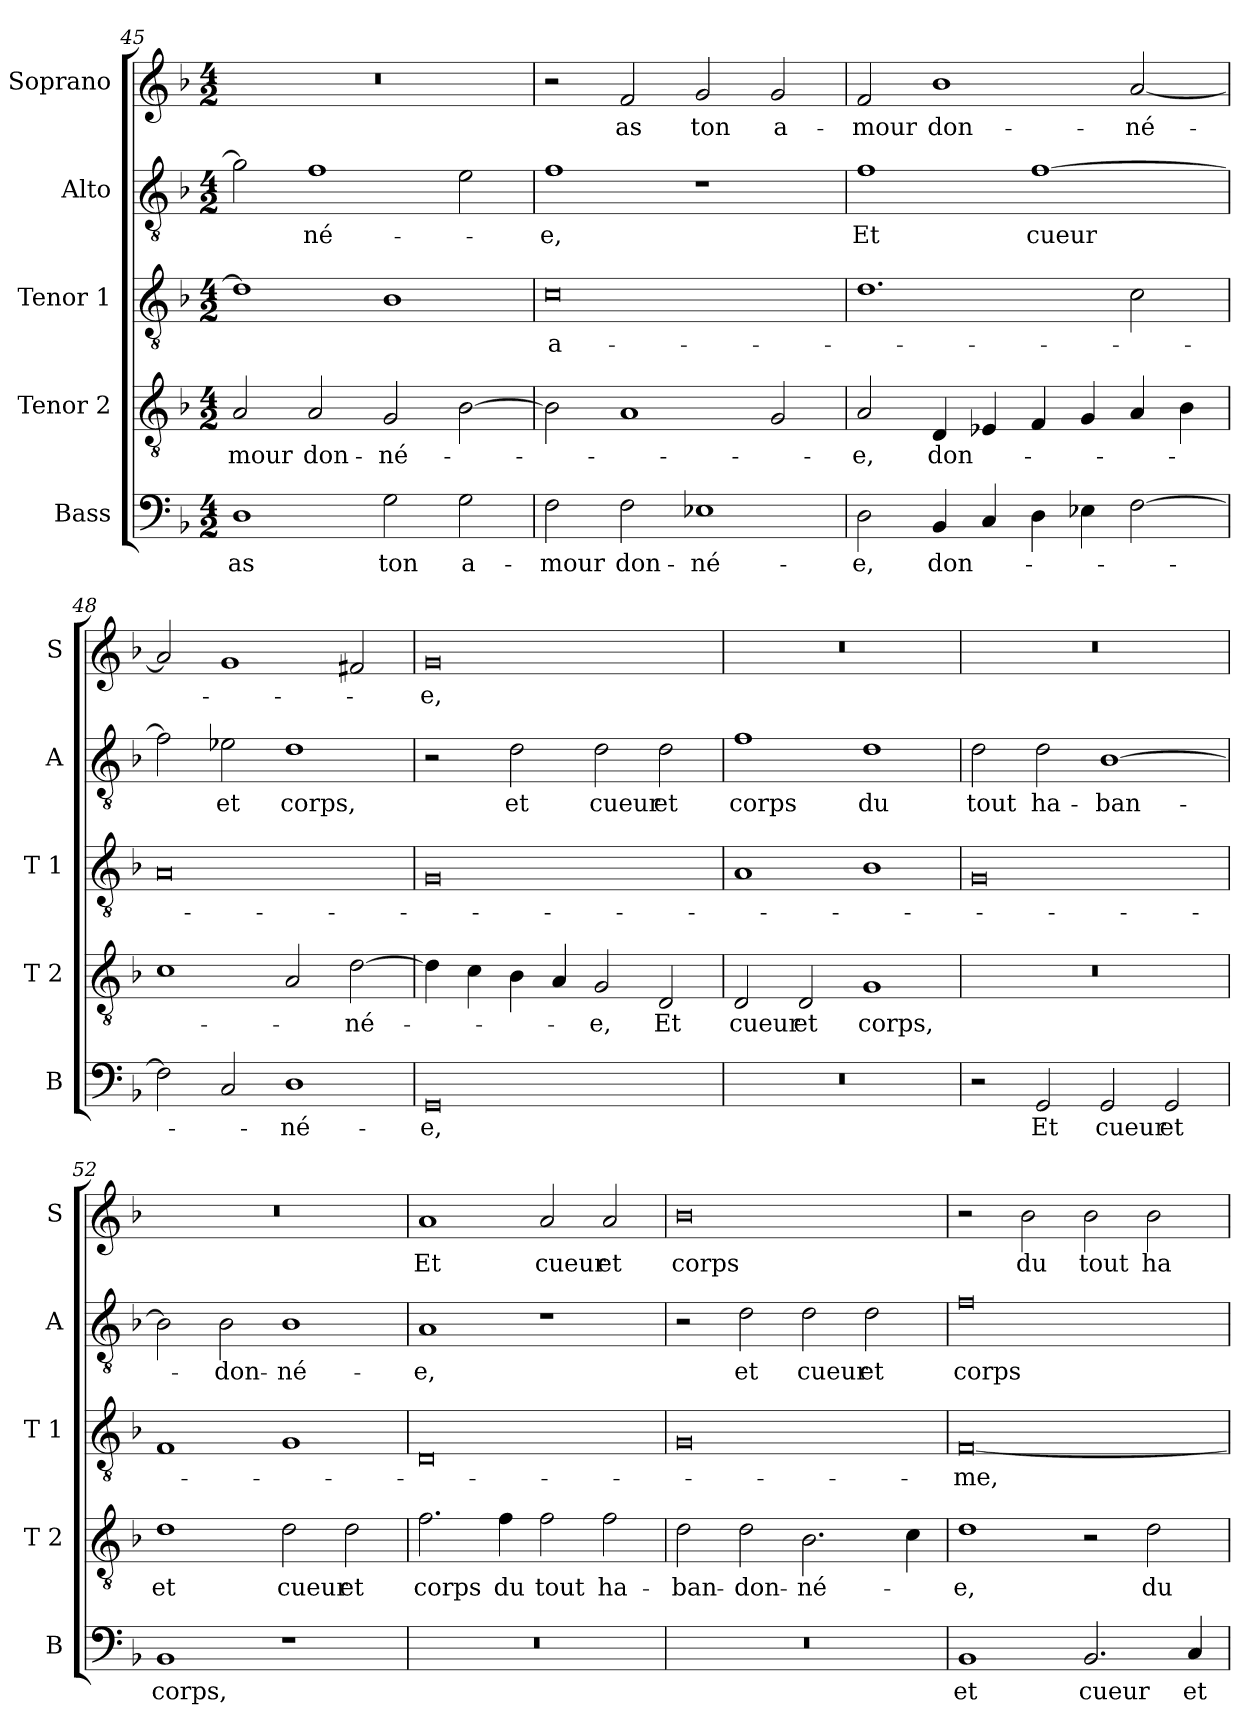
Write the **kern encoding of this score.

**kern	**text	**kern	**text	**kern	**text	**kern	**text	**kern	**text
*part5	*part5	*part4	*part4	*part3	*part3	*part2	*part2	*part1	*part1
*staff5	*staff5	*staff4	*staff4	*staff3	*staff3	*staff2	*staff2	*staff1	*staff1
*I"Bass	*	*I"Tenor 2	*	*I"Tenor 1	*	*I"Alto	*	*I"Soprano	*
*I'B	*	*I'T 2	*	*I'T 1	*	*I'A	*	*I'S	*
*clefF4	*	*clefGv2	*	*clefGv2	*	*clefGv2	*	*clefG2	*
*k[b-]	*	*k[b-]	*	*k[b-]	*	*k[b-]	*	*k[b-]	*
*F:	*	*F:	*	*F:	*	*F:	*	*F:	*
*M4/2	*	*M4/2	*	*M4/2	*	*M4/2	*	*M4/2	*
=45	=45	=45	=45	=45	=45	=45	=45	=45	=45
!	!LO:LY:b	!	!LO:LY:b	!	!	!	!	!	!
1D	as	2A/	-mour	1d]	.	2g\]	.	0r	.
!	!	!	!LO:LY:b	!	!	!	!LO:LY:b	!	!
.	.	2A/	don-	.	.	1f	-né-	.	.
!	!LO:LY:b	!	!LO:LY:b	!	!	!	!	!	!
2G\	ton	2G/	-né-	1B-	.	.	.	.	.
!	!LO:LY:b	!	!	!	!	!	!	!	!
2G\	a-	[2B-\	.	.	.	2e\	.	.	.
=46	=46	=46	=46	=46	=46	=46	=46	=46	=46
!	!LO:LY:b	!	!	!	!LO:LY:b	!	!LO:LY:b	!	!
2F\	-mour	2B-\]	.	0c	a-	1f	-e,	2r	.
!	!LO:LY:b	!	!	!	!	!	!	!	!LO:LY:b
2F\	don-	1A	.	.	.	.	.	2f/	as
!	!LO:LY:b	!	!	!	!	!	!	!	!LO:LY:b
1E-X	-né-	.	.	.	.	1r	.	2g/	ton
!	!	!	!	!	!	!	!	!	!LO:LY:b
.	.	2G/	.	.	.	.	.	2g/	a-
=47	=47	=47	=47	=47	=47	=47	=47	=47	=47
!	!LO:LY:b	!	!LO:LY:b	!	!	!	!LO:LY:b	!	!LO:LY:b
2D\	-e,	2A/	-e,	1.d	.	1f	Et	2f/	-mour
!	!LO:LY:b	!	!LO:LY:b	!	!	!	!	!	!LO:LY:b
4BB-/	don-	4D/	don-	.	.	.	.	1b-	don-
4C/	.	4E-X/	.	.	.	.	.	.	.
!	!	!	!	!	!	!	!LO:LY:b	!	!
4D\	.	4F/	.	.	.	[1f	cueur	.	.
4E-X\	.	4G/	.	.	.	.	.	.	.
!	!	!	!	!	!	!	!	!	!LO:LY:b
[2F\	.	4A/	.	2c\	.	.	.	[2a/	-né-
.	.	4B-\	.	.	.	.	.	.	.
=48	=48	=48	=48	=48	=48	=48	=48	=48	=48
2F\]	.	1c	.	0A	.	2f\]	.	2a/]	.
!	!	!	!	!	!	!	!LO:LY:b	!	!
2C/	.	.	.	.	.	2e-X\	et	1g	.
!	!LO:LY:b	!	!	!	!	!	!LO:LY:b	!	!
1D	-né-	2A/	.	.	.	1d	corps,	.	.
!	!	!	!LO:LY:b	!	!	!	!	!	!
.	.	[2d\	-né-	.	.	.	.	2f#X/	.
!!LO:PB:g=z
=49	=49	=49	=49	=49	=49	=49	=49	=49	=49
!	!LO:LY:b	!	!	!	!	!	!	!	!LO:LY:b
0GG	-e,	4d\]	.	0G	.	2r	.	0g	-e,
.	.	4c\	.	.	.	.	.	.	.
!	!	!	!	!	!	!	!LO:LY:b	!	!
.	.	4B-\	.	.	.	2d\	et	.	.
.	.	4A/	.	.	.	.	.	.	.
!	!	!	!LO:LY:b	!	!	!	!LO:LY:b	!	!
.	.	2G/	-e,	.	.	2d\	cueur	.	.
!	!	!	!LO:LY:b	!	!	!	!LO:LY:b	!	!
.	.	2D/	Et	.	.	2d\	et	.	.
=50	=50	=50	=50	=50	=50	=50	=50	=50	=50
!	!	!	!LO:LY:b	!	!	!	!LO:LY:b	!	!
0r	.	2D/	cueur	1A	.	1f	corps	0r	.
!	!	!	!LO:LY:b	!	!	!	!	!	!
.	.	2D/	et	.	.	.	.	.	.
!	!	!	!LO:LY:b	!	!	!	!LO:LY:b	!	!
.	.	1G	corps,	1B-	.	1d	du	.	.
=51	=51	=51	=51	=51	=51	=51	=51	=51	=51
!	!	!	!	!	!	!	!LO:LY:b	!	!
2r	.	0r	.	0G	.	2d\	tout	0r	.
!	!LO:LY:b	!	!	!	!	!	!LO:LY:b	!	!
2GG/	Et	.	.	.	.	2d\	ha-	.	.
!	!LO:LY:b	!	!	!	!	!	!LO:LY:b	!	!
2GG/	cueur	.	.	.	.	[1B-	-ban-	.	.
!	!LO:LY:b	!	!	!	!	!	!	!	!
2GG/	et	.	.	.	.	.	.	.	.
=52	=52	=52	=52	=52	=52	=52	=52	=52	=52
!	!LO:LY:b	!	!LO:LY:b	!	!	!	!	!	!
1BB-	corps,	1d	et	1F	.	2B-\]	.	0r	.
!	!	!	!	!	!	!	!LO:LY:b	!	!
.	.	.	.	.	.	2B-\	-don-	.	.
!	!	!	!LO:LY:b	!	!	!	!LO:LY:b	!	!
1r	.	2d\	cueur	1G	.	1B-	-né-	.	.
!	!	!	!LO:LY:b	!	!	!	!	!	!
.	.	2d\	et	.	.	.	.	.	.
=53	=53	=53	=53	=53	=53	=53	=53	=53	=53
!	!	!	!LO:LY:b	!	!	!	!LO:LY:b	!	!LO:LY:b
0r	.	2.f\	corps	0D	.	1A	-e,	1a	Et
!	!	!	!LO:LY:b	!	!	!	!	!	!
.	.	4f\	du	.	.	.	.	.	.
!	!	!	!LO:LY:b	!	!	!	!	!	!LO:LY:b
.	.	2f\	tout	.	.	1r	.	2a/	cueur
!	!	!	!LO:LY:b	!	!	!	!	!	!LO:LY:b
.	.	2f\	ha-	.	.	.	.	2a/	et
=54	=54	=54	=54	=54	=54	=54	=54	=54	=54
!	!	!	!LO:LY:b	!	!	!	!	!	!LO:LY:b
0r	.	2d\	-ban-	0G	.	2r	.	0b-	corps
!	!	!	!LO:LY:b	!	!	!	!LO:LY:b	!	!
.	.	2d\	-don-	.	.	2d\	et	.	.
!	!	!	!LO:LY:b	!	!	!	!LO:LY:b	!	!
.	.	2.B-\	-né-	.	.	2d\	cueur	.	.
!	!	!	!	!	!	!	!LO:LY:b	!	!
.	.	.	.	.	.	2d\	et	.	.
.	.	4c\	.	.	.	.	.	.	.
!!LO:LB:g=z
=55	=55	=55	=55	=55	=55	=55	=55	=55	=55
!	!LO:LY:b	!	!LO:LY:b	!	!LO:LY:b	!	!LO:LY:b	!	!
1BB-	et	1d	-e,	[0F	-me,	0f	corps	2r	.
!	!	!	!	!	!	!	!	!	!LO:LY:b
.	.	.	.	.	.	.	.	2b-\	du
!	!LO:LY:b	!	!	!	!	!	!	!	!LO:LY:b
2.BB-/	cueur	2r	.	.	.	.	.	2b-\	tout
!	!	!	!LO:LY:b	!	!	!	!	!	!LO:LY:b
.	.	2d\	du	.	.	.	.	2b-\	ha-
!	!LO:LY:b	!	!	!	!	!	!	!	!
4C/	et	.	.	.	.	.	.	.	.
=	=	=	=	=	=	=	=	=	=
*-	*-	*-	*-	*-	*-	*-	*-	*-	*-
